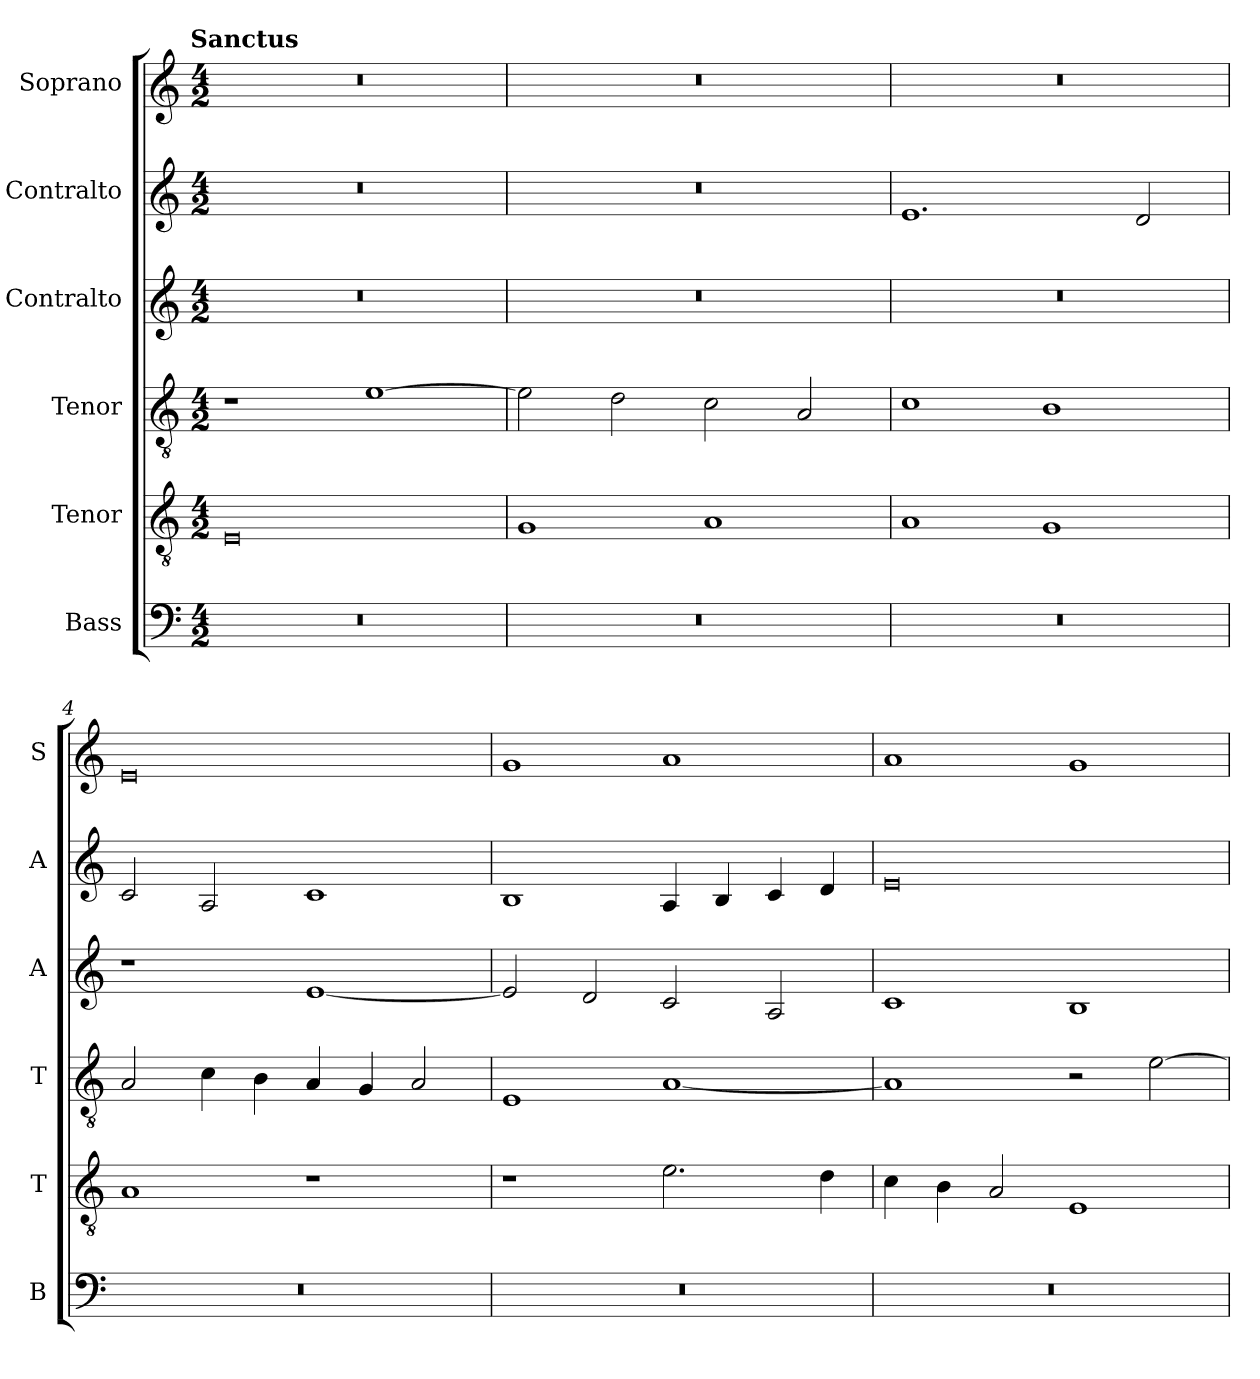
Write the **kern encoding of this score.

**kern	**kern	**kern	**kern	**kern	**kern
*part6	*part5	*part4	*part3	*part2	*part1
*staff6	*staff5	*staff4	*staff3	*staff2	*staff1
*I"Bass	*I"Tenor	*I"Tenor	*I"Contralto	*I"Contralto	*I"Soprano
*I'B	*I'T	*I'T	*I'A	*I'A	*I'S
*clefF4	*clefGv2	*clefGv2	*clefG2	*clefG2	*clefG2
*k[]	*k[]	*k[]	*k[]	*k[]	*k[]
*A:aeo	*A:aeo	*A:aeo	*A:aeo	*A:aeo	*A:aeo
!!LO:TX:omd:t=Sanctus
*M4/2	*M4/2	*M4/2	*M4/2	*M4/2	*M4/2
=1	=1	=1	=1	=1	=1
0r	0E	1r	0r	0r	0r
.	.	[1e	.	.	.
=2	=2	=2	=2	=2	=2
0r	1G	2e]	0r	0r	0r
.	.	2d	.	.	.
.	1A	2c	.	.	.
.	.	2A	.	.	.
=3	=3	=3	=3	=3	=3
0r	1A	1c	0r	1.e	0r
.	1G	1B	.	.	.
.	.	.	.	2d	.
=4	=4	=4	=4	=4	=4
0r	1A	2A	1r	2c	0e
.	.	4c	.	2A	.
.	.	4B	.	.	.
.	1r	4A	[1e	1c	.
.	.	4G	.	.	.
.	.	2A	.	.	.
=5	=5	=5	=5	=5	=5
0r	1r	1E	2e]	1B	1g
.	.	.	2d	.	.
.	2.e	[1A	2c	4A	1a
.	.	.	.	4B	.
.	.	.	2A	4c	.
.	4d	.	.	4d	.
=6	=6	=6	=6	=6	=6
0r	4c	1A]	1c	0e	1a
.	4B	.	.	.	.
.	2A	.	.	.	.
.	1E	2r	1B	.	1g
.	.	[2e	.	.	.
=	=	=	=	=	=
*-	*-	*-	*-	*-	*-
